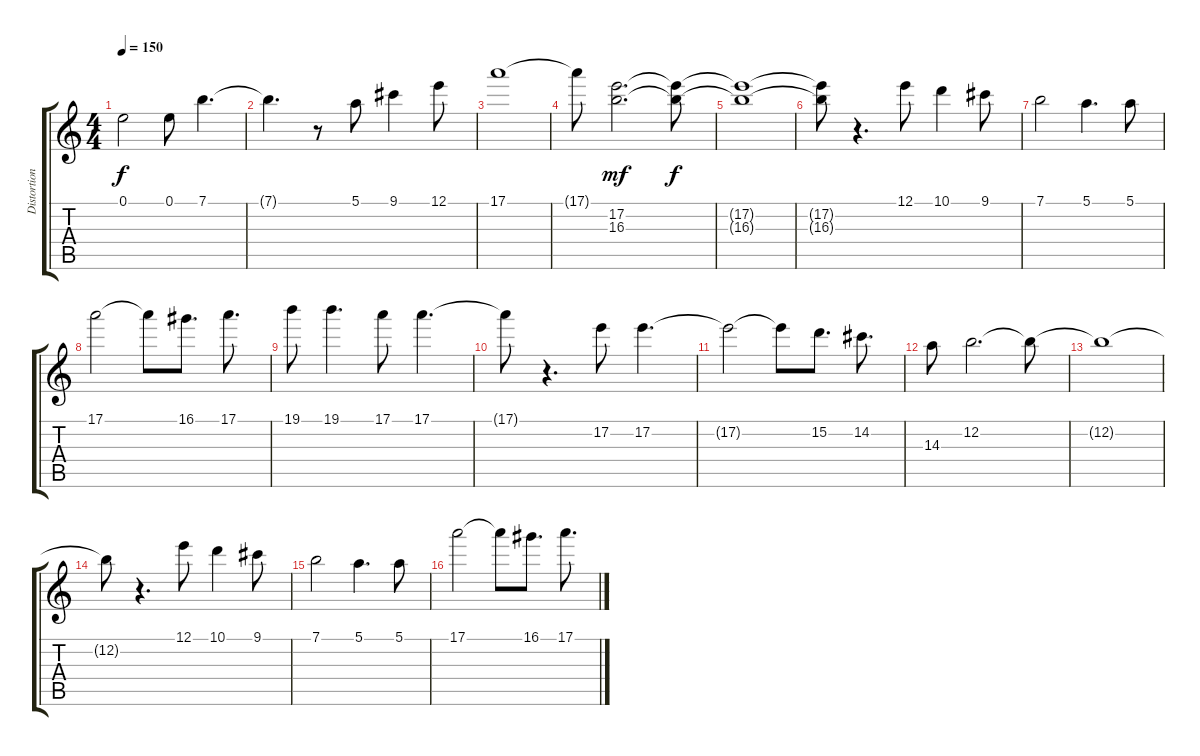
\track ("Distortion Guitar (melody) (echo)" "Distortion") {instrument distortionguitar}
\staff {score tabs}
\tuning (E4 B3 G3 D3 A2 E2) {hide}
\ts (4 4)
\tempo 150
\clef g2
\ks c
0.1.2{dy f} 0.1.8 7.1.4{d} |
7.1{t}.4{d} r.8 5.1.8 9.1.4 12.1.8 |
17.1.1 |
17.1{t}.8 (17.2 16.3).2{d dy mf} (17.2{t} 16.3{t}).8{dy f} |
(17.2{t} 16.3{t}).1 |
(17.2{t} 16.3{t}).8 r.4{d} 12.1.8 10.1.4 9.1.8 |
7.1.2 5.1.4{d} 5.1.8 |
17.1.2 17.1{t}.8 16.1.8{d} 17.1.8{d} |
19.1.8 19.1.4{d} 17.1.8 17.1.4{d} |
17.1{t}.8 r.4{d} 17.2.8 17.2.4{d} |
17.2{t}.2 17.2{t}.8 15.2.8{d} 14.2.8{d} |
14.3.8 12.2.2{d} 12.2{t}.8 |
12.2{t}.1 |
12.2{t}.8 r.4{d} 12.1.8 10.1.4 9.1.8 |
7.1.2 5.1.4{d} 5.1.8 |
17.1.2 17.1{t}.8 16.1.8{d} 17.1.8{d}
